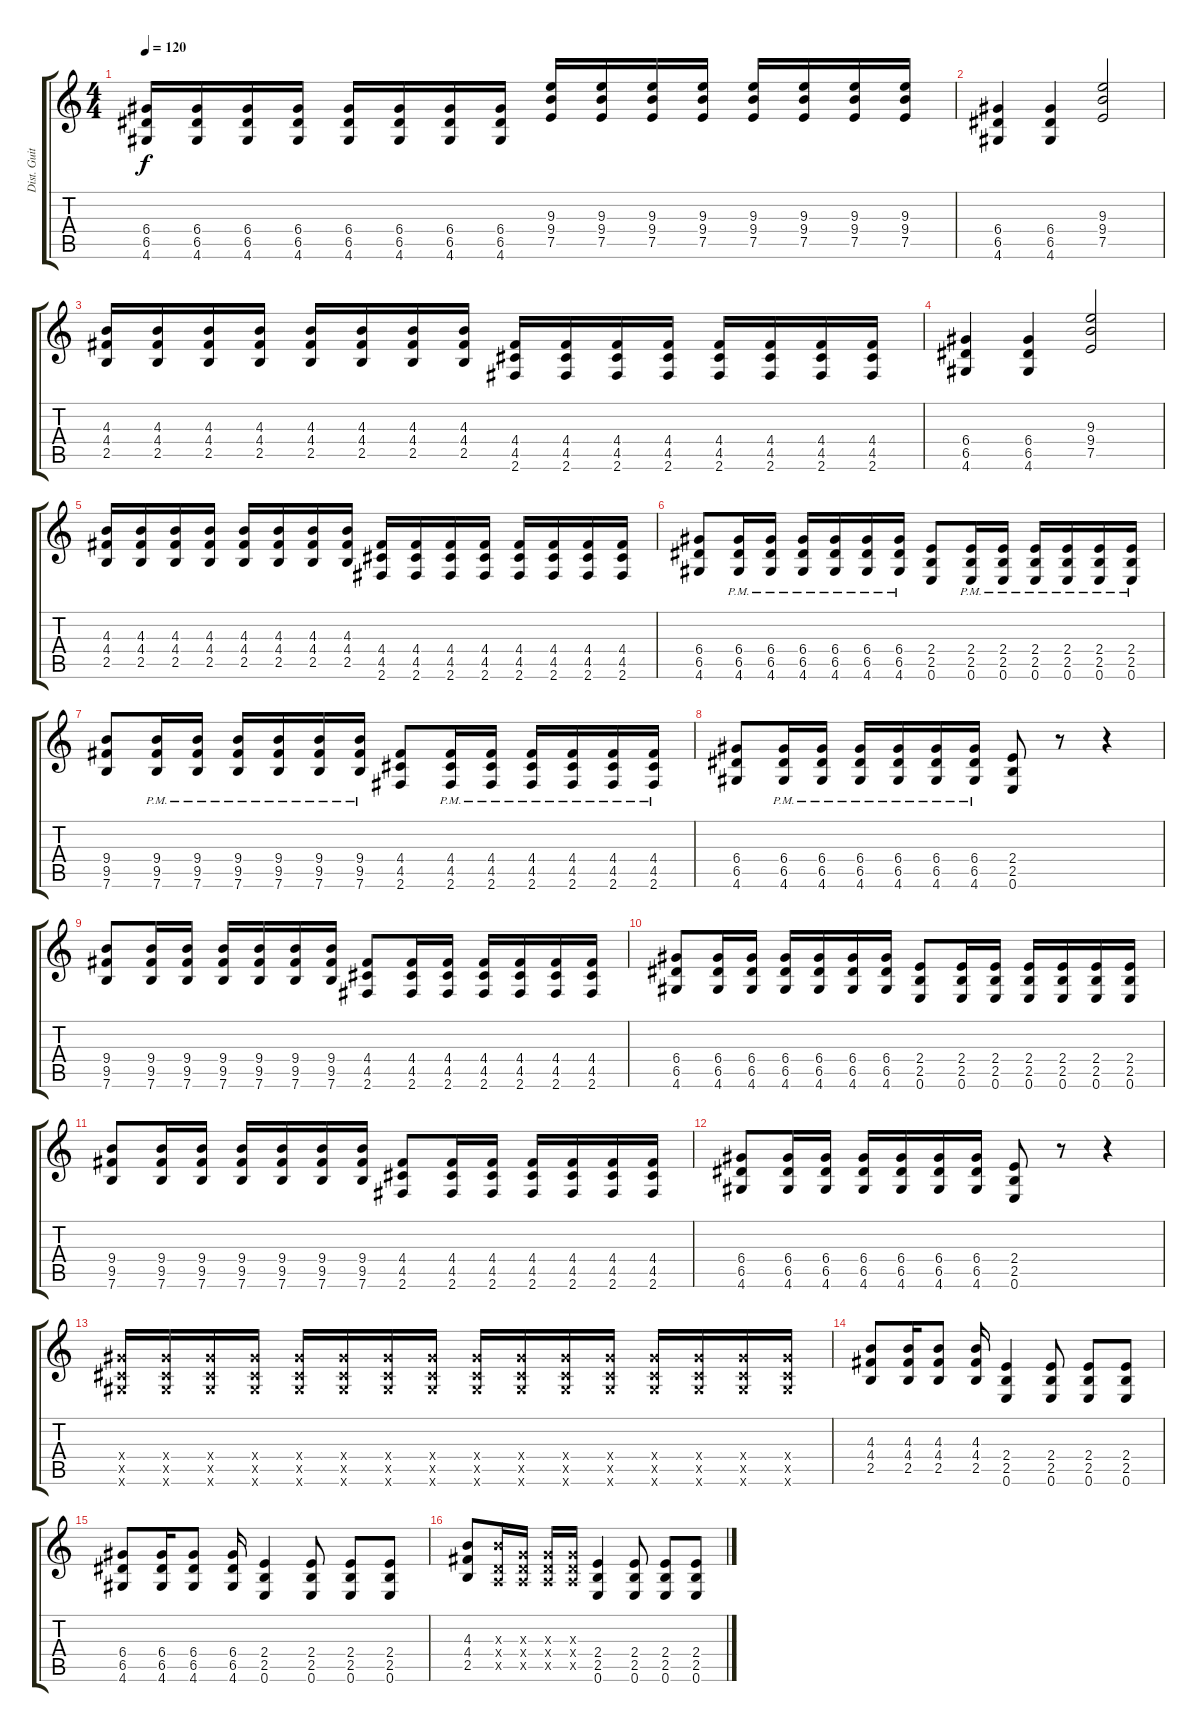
\track ("Dist. Guitar" "Dist. Guit") {instrument distortionguitar}
\staff {score tabs}
\tuning (E4 B3 G3 D3 A2 E2) {hide}
\ts (4 4)
\tempo 120
\clef g2
\ks c
(6.4 6.5 4.6).16{dy f} (6.4 6.5 4.6).16 (6.4 6.5 4.6).16 (6.4 6.5 4.6).16 (6.4 6.5 4.6).16 (6.4 6.5 4.6).16 (6.4 6.5 4.6).16 (6.4 6.5 4.6).16 (9.3 9.4 7.5).16 (9.3 9.4 7.5).16 (9.3 9.4 7.5).16 (9.3 9.4 7.5).16 (9.3 9.4 7.5).16 (9.3 9.4 7.5).16 (9.3 9.4 7.5).16 (9.3 9.4 7.5).16 |
(6.4 6.5 4.6).4 (6.4 6.5 4.6).4 (9.3 9.4 7.5).2 |
(4.3 4.4 2.5).16 (4.3 4.4 2.5).16 (4.3 4.4 2.5).16 (4.3 4.4 2.5).16 (4.3 4.4 2.5).16 (4.3 4.4 2.5).16 (4.3 4.4 2.5).16 (4.3 4.4 2.5).16 (4.4 4.5 2.6).16 (4.4 4.5 2.6).16 (4.4 4.5 2.6).16 (4.4 4.5 2.6).16 (4.4 4.5 2.6).16 (4.4 4.5 2.6).16 (4.4 4.5 2.6).16 (4.4 4.5 2.6).16 |
(6.4 6.5 4.6).4 (6.4 6.5 4.6).4 (9.3 9.4 7.5).2 |
(4.3 4.4 2.5).16 (4.3 4.4 2.5).16 (4.3 4.4 2.5).16 (4.3 4.4 2.5).16 (4.3 4.4 2.5).16 (4.3 4.4 2.5).16 (4.3 4.4 2.5).16 (4.3 4.4 2.5).16 (4.4 4.5 2.6).16 (4.4 4.5 2.6).16 (4.4 4.5 2.6).16 (4.4 4.5 2.6).16 (4.4 4.5 2.6).16 (4.4 4.5 2.6).16 (4.4 4.5 2.6).16 (4.4 4.5 2.6).16 |
(6.4 6.5 4.6).8 (6.4{pm} 6.5{pm} 4.6{pm}).16 (6.4{pm} 6.5{pm} 4.6{pm}).16 (6.4{pm} 6.5{pm} 4.6{pm}).16 (6.4{pm} 6.5{pm} 4.6{pm}).16 (6.4{pm} 6.5{pm} 4.6{pm}).16 (6.4{pm} 6.5{pm} 4.6{pm}).16 (2.4 2.5 0.6).8 (2.4{pm} 2.5{pm} 0.6{pm}).16 (2.4{pm} 2.5{pm} 0.6{pm}).16 (2.4{pm} 2.5{pm} 0.6{pm}).16 (2.4{pm} 2.5{pm} 0.6{pm}).16 (2.4{pm} 2.5{pm} 0.6{pm}).16 (2.4{pm} 2.5{pm} 0.6{pm}).16 |
(9.4 9.5 7.6).8 (9.4{pm} 9.5{pm} 7.6{pm}).16 (9.4{pm} 9.5{pm} 7.6{pm}).16 (9.4{pm} 9.5{pm} 7.6{pm}).16 (9.4{pm} 9.5{pm} 7.6{pm}).16 (9.4{pm} 9.5{pm} 7.6{pm}).16 (9.4{pm} 9.5{pm} 7.6{pm}).16 (4.4 4.5 2.6).8 (4.4{pm} 4.5{pm} 2.6{pm}).16 (4.4{pm} 4.5{pm} 2.6{pm}).16 (4.4{pm} 4.5{pm} 2.6{pm}).16 (4.4{pm} 4.5{pm} 2.6{pm}).16 (4.4{pm} 4.5{pm} 2.6{pm}).16 (4.4{pm} 4.5{pm} 2.6{pm}).16 |
(6.4 6.5 4.6).8 (6.4{pm} 6.5{pm} 4.6{pm}).16 (6.4{pm} 6.5{pm} 4.6{pm}).16 (6.4{pm} 6.5{pm} 4.6{pm}).16 (6.4{pm} 6.5{pm} 4.6{pm}).16 (6.4{pm} 6.5{pm} 4.6{pm}).16 (6.4{pm} 6.5{pm} 4.6{pm}).16 (2.4 2.5 0.6).8 r.8 r.4 |
(9.4 9.5 7.6).8 (9.4 9.5 7.6).16 (9.4 9.5 7.6).16 (9.4 9.5 7.6).16 (9.4 9.5 7.6).16 (9.4 9.5 7.6).16 (9.4 9.5 7.6).16 (4.4 4.5 2.6).8 (4.4 4.5 2.6).16 (4.4 4.5 2.6).16 (4.4 4.5 2.6).16 (4.4 4.5 2.6).16 (4.4 4.5 2.6).16 (4.4 4.5 2.6).16 |
(6.4 6.5 4.6).8 (6.4 6.5 4.6).16 (6.4 6.5 4.6).16 (6.4 6.5 4.6).16 (6.4 6.5 4.6).16 (6.4 6.5 4.6).16 (6.4 6.5 4.6).16 (2.4 2.5 0.6).8 (2.4 2.5 0.6).16 (2.4 2.5 0.6).16 (2.4 2.5 0.6).16 (2.4 2.5 0.6).16 (2.4 2.5 0.6).16 (2.4 2.5 0.6).16 |
(9.4 9.5 7.6).8 (9.4 9.5 7.6).16 (9.4 9.5 7.6).16 (9.4 9.5 7.6).16 (9.4 9.5 7.6).16 (9.4 9.5 7.6).16 (9.4 9.5 7.6).16 (4.4 4.5 2.6).8 (4.4 4.5 2.6).16 (4.4 4.5 2.6).16 (4.4 4.5 2.6).16 (4.4 4.5 2.6).16 (4.4 4.5 2.6).16 (4.4 4.5 2.6).16 |
(6.4 6.5 4.6).8 (6.4 6.5 4.6).16 (6.4 6.5 4.6).16 (6.4 6.5 4.6).16 (6.4 6.5 4.6).16 (6.4 6.5 4.6).16 (6.4 6.5 4.6).16 (2.4 2.5 0.6).8 r.8 r.4 |
(6.4{x} 4.5{x} 4.6{x}).16 (6.4{x} 4.5{x} 4.6{x}).16 (6.4{x} 4.5{x} 4.6{x}).16 (6.4{x} 4.5{x} 4.6{x}).16 (6.4{x} 4.5{x} 4.6{x}).16 (6.4{x} 4.5{x} 4.6{x}).16 (6.4{x} 4.5{x} 4.6{x}).16 (6.4{x} 4.5{x} 4.6{x}).16 (6.4{x} 4.5{x} 4.6{x}).16 (6.4{x} 4.5{x} 4.6{x}).16 (6.4{x} 4.5{x} 4.6{x}).16 (6.4{x} 4.5{x} 4.6{x}).16 (6.4{x} 4.5{x} 4.6{x}).16 (6.4{x} 4.5{x} 4.6{x}).16 (6.4{x} 4.5{x} 4.6{x}).16 (6.4{x} 4.5{x} 4.6{x}).16 |
(4.3 4.4 2.5).8 (4.3 4.4 2.5).16 (4.3 4.4 2.5).8 (4.3 4.4 2.5).16 (2.4 2.5 0.6).4 (2.4 2.5 0.6).8 (2.4 2.5 0.6).8 (2.4 2.5 0.6).8 |
(6.4 6.5 4.6).8 (6.4 6.5 4.6).16 (6.4 6.5 4.6).8 (6.4 6.5 4.6).16 (2.4 2.5 0.6).4 (2.4 2.5 0.6).8 (2.4 2.5 0.6).8 (2.4 2.5 0.6).8 |
(4.3 4.4 2.5).8 (4.3{x} 0.4{x} 0.5{x}).16 (0.3{x} 0.4{x} 0.5{x}).16 (0.3{x} 0.4{x} 0.5{x}).16 (0.3{x} 0.4{x} 0.5{x}).16 (2.4 2.5 0.6).4 (2.4 2.5 0.6).8 (2.4 2.5 0.6).8 (2.4 2.5 0.6).8
